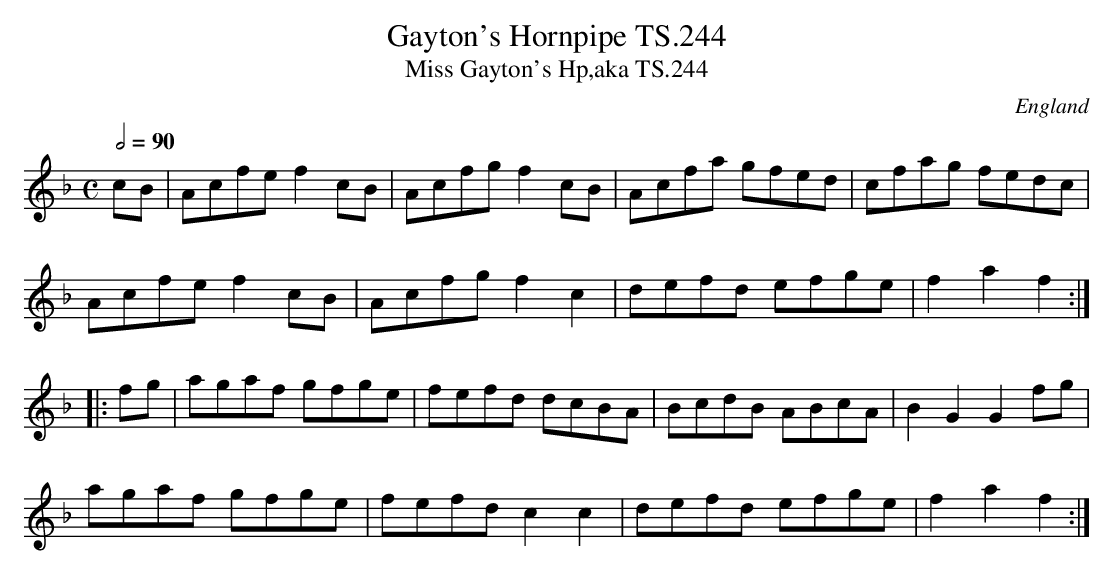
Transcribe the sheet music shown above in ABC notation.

X:1
T:Gayton's Hornpipe TS.244
T:Miss Gayton's Hp,aka TS.244
M:C
L:1/8
Q:1/2=90
O:England
K:F major
cB|Acfef2cB|Acfgf2cB|Acfa gfed|cfag fedc|!
Acfef2cB|Acfgf2c2|defd efge|f2a2f2:|!
|:fg|agaf gfge|fefd dcBA|BcdB ABcA|B2G2G2fg|!
agaf gfge|fefdc2c2|defd efge|f2a2f2:|]
